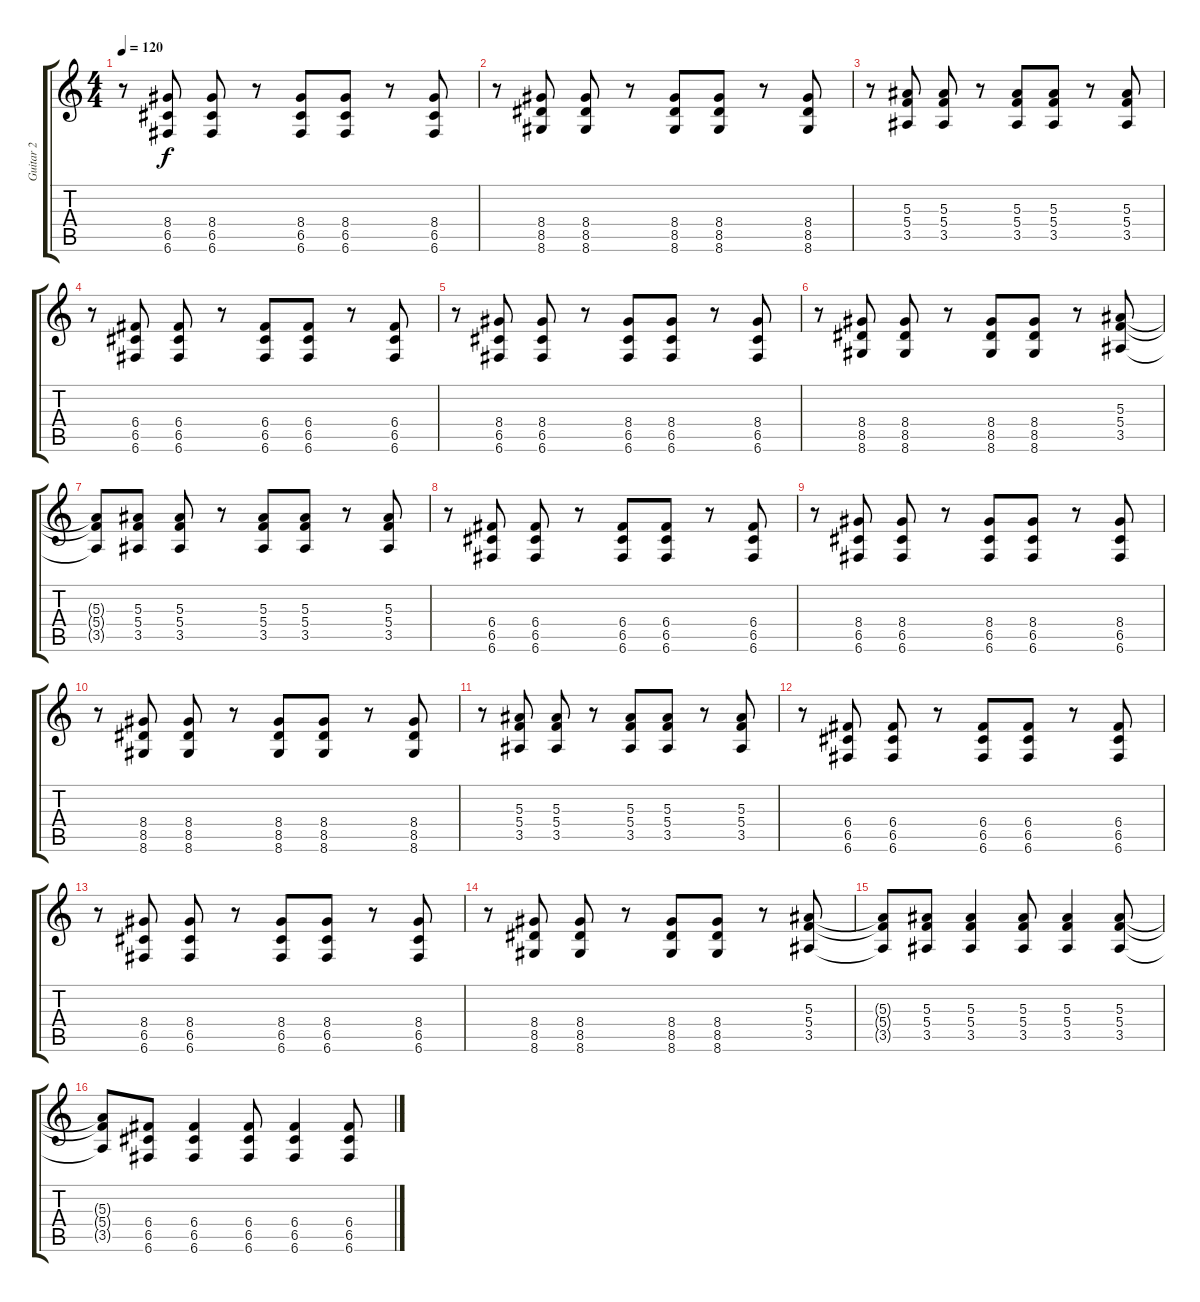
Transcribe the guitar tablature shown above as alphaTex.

\track ("Guitar 2" "Guitar 2") {instrument overdrivenguitar}
\staff {score tabs}
\tuning (D4 A3 F3 C3 G2 C2) {hide}
\ts (4 4)
\tempo 120
\clef g2
\ks c
r.8{dy f} (8.4 6.5 6.6).8 (8.4 6.5 6.6).8 r.8 (8.4 6.5 6.6).8 (8.4 6.5 6.6).8 r.8 (8.4 6.5 6.6).8 |
r.8 (8.4 8.5 8.6).8 (8.4 8.5 8.6).8 r.8 (8.4 8.5 8.6).8 (8.4 8.5 8.6).8 r.8 (8.4 8.5 8.6).8 |
r.8 (5.3 5.4 3.5).8 (5.3 5.4 3.5).8 r.8 (5.3 5.4 3.5).8 (5.3 5.4 3.5).8 r.8 (5.3 5.4 3.5).8 |
r.8 (6.4 6.5 6.6).8 (6.4 6.5 6.6).8 r.8 (6.4 6.5 6.6).8 (6.4 6.5 6.6).8 r.8 (6.4 6.5 6.6).8 |
r.8 (8.4 6.5 6.6).8 (8.4 6.5 6.6).8 r.8 (8.4 6.5 6.6).8 (8.4 6.5 6.6).8 r.8 (8.4 6.5 6.6).8 |
r.8 (8.4 8.5 8.6).8 (8.4 8.5 8.6).8 r.8 (8.4 8.5 8.6).8 (8.4 8.5 8.6).8 r.8 (5.3 5.4 3.5).8 |
(5.3{t} 5.4{t} 3.5{t}).8 (5.3 5.4 3.5).8 (5.3 5.4 3.5).8 r.8 (5.3 5.4 3.5).8 (5.3 5.4 3.5).8 r.8 (5.3 5.4 3.5).8 |
r.8 (6.4 6.5 6.6).8 (6.4 6.5 6.6).8 r.8 (6.4 6.5 6.6).8 (6.4 6.5 6.6).8 r.8 (6.4 6.5 6.6).8 |
r.8 (8.4 6.5 6.6).8 (8.4 6.5 6.6).8 r.8 (8.4 6.5 6.6).8 (8.4 6.5 6.6).8 r.8 (8.4 6.5 6.6).8 |
r.8 (8.4 8.5 8.6).8 (8.4 8.5 8.6).8 r.8 (8.4 8.5 8.6).8 (8.4 8.5 8.6).8 r.8 (8.4 8.5 8.6).8 |
r.8 (5.3 5.4 3.5).8 (5.3 5.4 3.5).8 r.8 (5.3 5.4 3.5).8 (5.3 5.4 3.5).8 r.8 (5.3 5.4 3.5).8 |
r.8 (6.4 6.5 6.6).8 (6.4 6.5 6.6).8 r.8 (6.4 6.5 6.6).8 (6.4 6.5 6.6).8 r.8 (6.4 6.5 6.6).8 |
r.8 (8.4 6.5 6.6).8 (8.4 6.5 6.6).8 r.8 (8.4 6.5 6.6).8 (8.4 6.5 6.6).8 r.8 (8.4 6.5 6.6).8 |
r.8 (8.4 8.5 8.6).8 (8.4 8.5 8.6).8 r.8 (8.4 8.5 8.6).8 (8.4 8.5 8.6).8 r.8 (5.3 5.4 3.5).8 |
(5.3{t} 5.4{t} 3.5{t}).8 (5.3 5.4 3.5).8 (5.3 5.4 3.5).4 (5.3 5.4 3.5).8 (5.3 5.4 3.5).4 (5.3 5.4 3.5).8 |
(5.3{t} 5.4{t} 3.5{t}).8 (6.4 6.5 6.6).8 (6.4 6.5 6.6).4 (6.4 6.5 6.6).8 (6.4 6.5 6.6).4 (6.4 6.5 6.6).8
